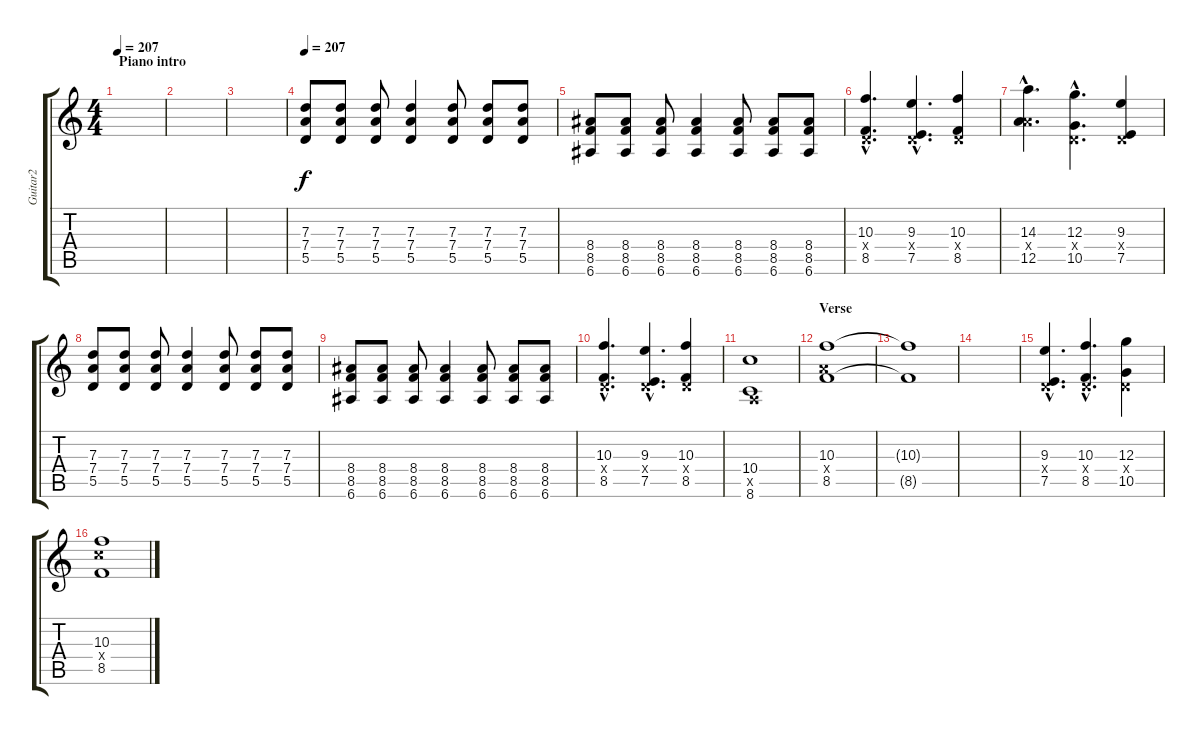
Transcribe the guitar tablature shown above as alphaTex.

\track ("Guitar2" "Guitar2") {instrument distortionguitar}
\staff {score tabs}
\tuning (E4 B3 G3 D3 A2 E2) {hide}
\ts (4 4)
\section ("" "Piano intro")
\tempo 207
\clef g2
\ks c
|
|
|
\tempo 207
(7.3 7.4 5.5).8 (7.3 7.4 5.5).8 (7.3 7.4 5.5).8 (7.3 7.4 5.5).4 (7.3 7.4 5.5).8 (7.3 7.4 5.5).8 (7.3 7.4 5.5).8 |
(8.4 8.5 6.6).8 (8.4 8.5 6.6).8 (8.4 8.5 6.6).8 (8.4 8.5 6.6).4 (8.4 8.5 6.6).8 (8.4 8.5 6.6).8 (8.4 8.5 6.6).8 |
(10.3{hac} 0.4{hac x} 8.5{hac}).4{d} (9.3{hac} 0.4{hac x} 7.5{hac}).4{d} (10.3 0.4{x} 8.5).4 |
(14.3{hac} 7.4{hac x} 12.5{hac}).4{d} (12.3{hac} 0.4{hac x} 10.5{hac}).4{d} (9.3 0.4{x} 7.5).4 |
(7.3 7.4 5.5).8 (7.3 7.4 5.5).8 (7.3 7.4 5.5).8 (7.3 7.4 5.5).4 (7.3 7.4 5.5).8 (7.3 7.4 5.5).8 (7.3 7.4 5.5).8 |
(8.4 8.5 6.6).8 (8.4 8.5 6.6).8 (8.4 8.5 6.6).8 (8.4 8.5 6.6).4 (8.4 8.5 6.6).8 (8.4 8.5 6.6).8 (8.4 8.5 6.6).8 |
(10.3{hac} 0.4{hac x} 8.5{hac}).4{d} (9.3{hac} 0.4{hac x} 7.5{hac}).4{d} (10.3 0.4{x} 8.5).4 |
(10.4 0.5{x} 8.6).1 |
\section ("" "Verse")
(10.3 7.4{x} 8.5).1 |
(10.3{t} 8.5{t}).1 |
|
(9.3{hac} 0.4{hac x} 7.5{hac}).4{d} (10.3{hac} 0.4{hac x} 8.5{hac}).4{d} (12.3 0.4{x} 10.5).4 |
(10.3 10.4{x} 8.5).1
